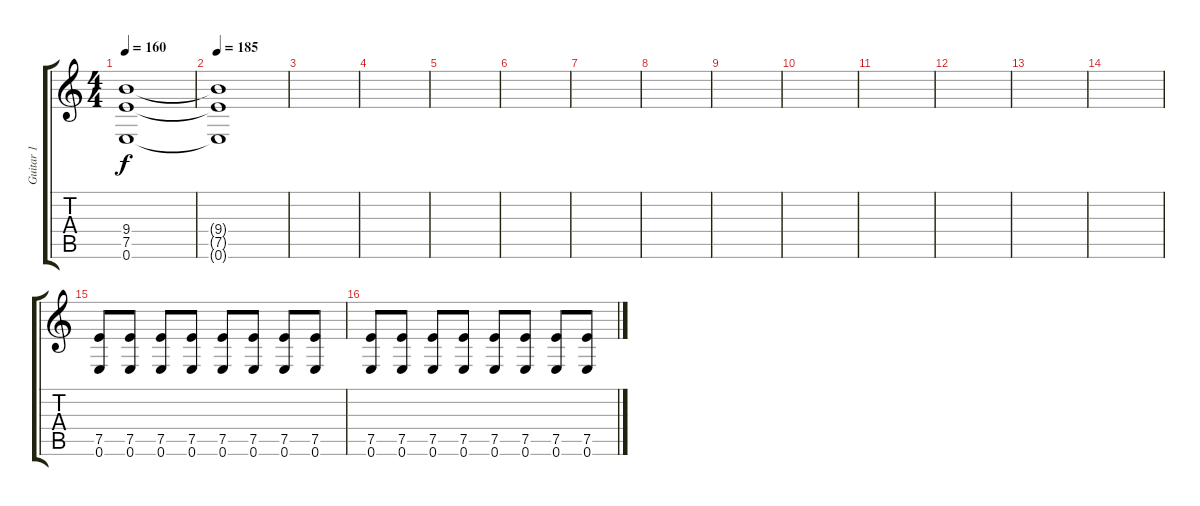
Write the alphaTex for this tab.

\track ("Guitar 1" "Guitar 1") {instrument distortionguitar}
\staff {score tabs}
\tuning (E4 B3 G3 D3 A2 E2) {hide}
\ts (4 4)
\tempo 160
\clef g2
\ks c
(9.4{t} 7.5{t} 0.6{t}).1{dy f} |
\tempo 185
(9.4{t} 7.5{t} 0.6{t}).1 |
|
|
|
|
|
|
|
|
|
|
|
|
(7.5 0.6).8 (7.5 0.6).8 (7.5 0.6).8 (7.5 0.6).8 (7.5 0.6).8 (7.5 0.6).8 (7.5 0.6).8 (7.5 0.6).8 |
(7.5 0.6).8 (7.5 0.6).8 (7.5 0.6).8 (7.5 0.6).8 (7.5 0.6).8 (7.5 0.6).8 (7.5 0.6).8 (7.5 0.6).8
